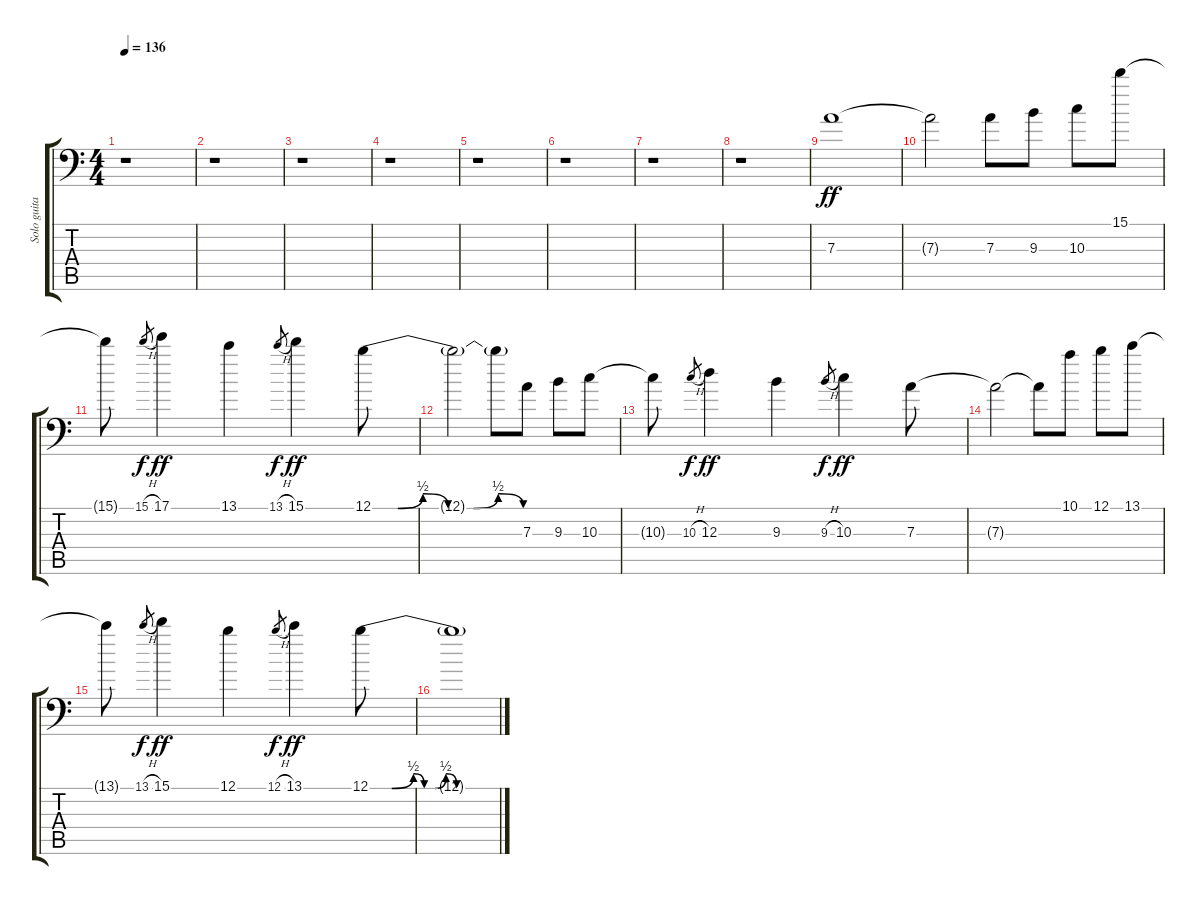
\track ("Solo guitar" "Solo guita") {instrument distortionguitar}
\staff {score tabs}
\tuning (B3 Gb3 D3 A2 E2 A1) {hide}
\ts (4 4)
\tempo 136
\clef f4
\ks c
r.1{dy ff} |
r.1 |
r.1 |
r.1 |
r.1 |
r.1 |
r.1 |
r.1 |
7.3.1 |
7.3{t}.2 7.3.8 9.3.8 10.3.8 15.1.8 |
15.1{t}.8 15.1{h}.8{gr dy f} 17.1.4{dy ff} 13.1.4 13.1{h}.8{gr dy f} 15.1.4{dy ff} 12.1{be (custom 0 0 10 0 20 2 30 0 40 0 50 2 60 0)}.8 |
12.1{t}.2 12.1{t}.8 7.3.8 9.3.8 10.3.8 |
10.3{t}.8 10.3{h}.8{gr dy f} 12.3.4{dy ff} 9.3.4 9.3{h}.8{gr dy f} 10.3.4{dy ff} 7.3.8 |
7.3{t}.2 7.3{t}.8 10.1.8 12.1.8 13.1.8 |
13.1{t}.8 13.1{h}.8{gr dy f} 15.1.4{dy ff} 12.1.4 12.1{h}.8{gr dy f} 13.1.4{dy ff} 12.1{be (custom 0 0 10 0 20 2 25 0 30 0 35 2 40 0 50 0 60 0)}.8 |
12.1{t}.1
